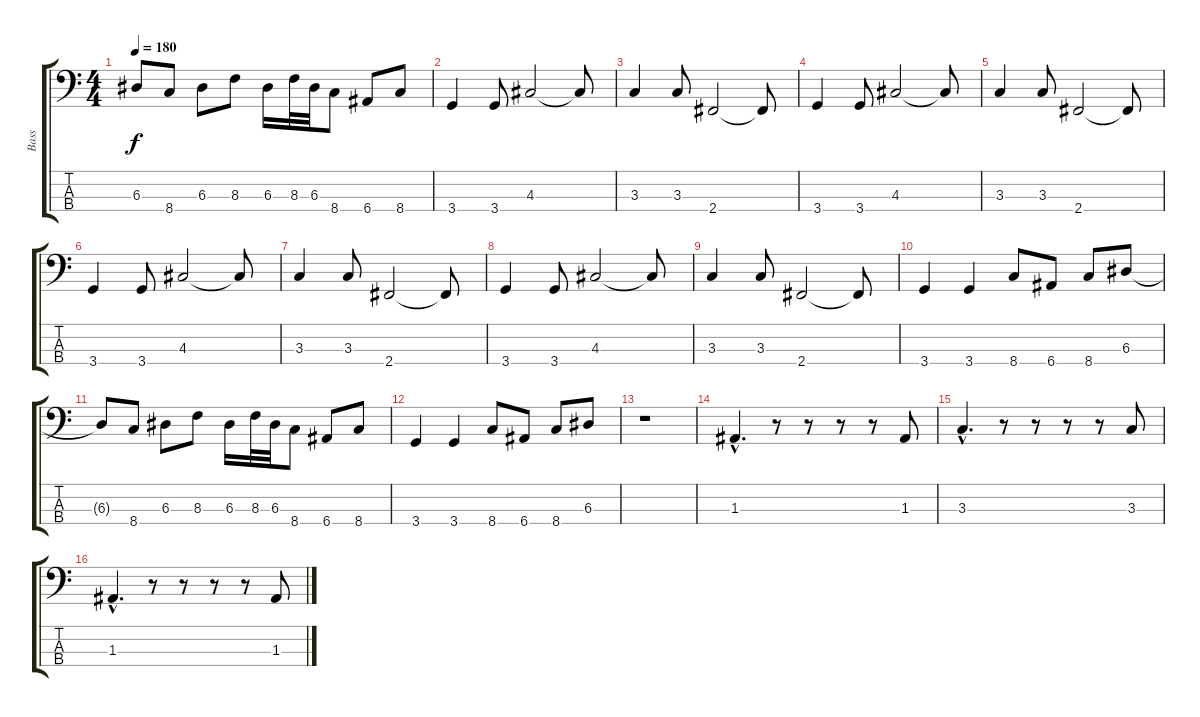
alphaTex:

\track ("Bass" "Bass") {instrument electricbasspick}
\staff {score tabs}
\tuning (G2 D2 A1 E1) {hide}
\ts (4 4)
\tempo 180
\clef f4
\ks c
6.3{t}.8{dy f} 8.4.8 6.3.8 8.3.8 6.3.16 8.3.32 6.3.32 8.4.8 6.4.8 8.4.8 |
3.4.4 3.4.8 4.3.2 4.3{t}.8 |
3.3.4 3.3.8 2.4.2 2.4{t}.8 |
3.4.4 3.4.8 4.3.2 4.3{t}.8 |
3.3.4 3.3.8 2.4.2 2.4{t}.8 |
3.4.4 3.4.8 4.3.2 4.3{t}.8 |
3.3.4 3.3.8 2.4.2 2.4{t}.8 |
3.4.4 3.4.8 4.3.2 4.3{t}.8 |
3.3.4 3.3.8 2.4.2 2.4{t}.8 |
3.4.4 3.4.4 8.4.8 6.4.8 8.4.8 6.3.8 |
6.3{t}.8 8.4.8 6.3.8 8.3.8 6.3.16 8.3.32 6.3.32 8.4.8 6.4.8 8.4.8 |
3.4.4 3.4.4 8.4.8 6.4.8 8.4.8 6.3.8 |
r.1 |
1.3{hac}.4{d} r.8 r.8 r.8 r.8 1.3.8 |
3.3{hac}.4{d} r.8 r.8 r.8 r.8 3.3.8 |
1.3{hac}.4{d} r.8 r.8 r.8 r.8 1.3.8
